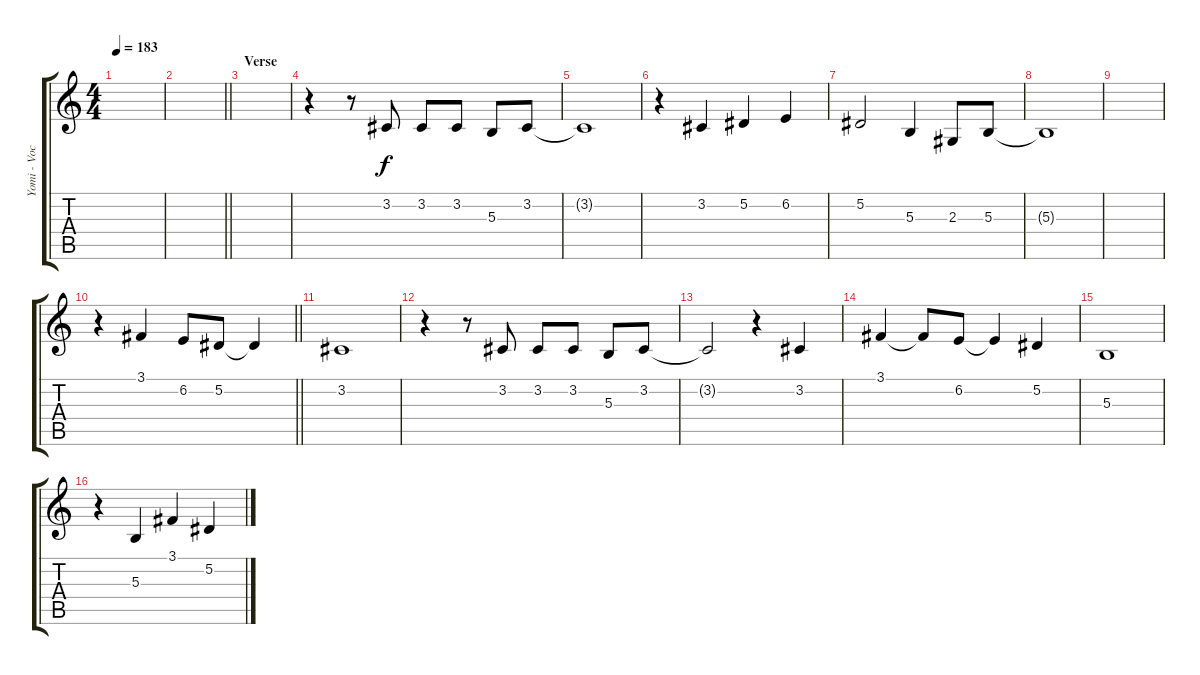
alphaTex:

\track ("Yomi - Vocals" "Yomi - Voc") {instrument lead6voice}
\staff {score tabs}
\tuning (Eb4 Bb3 Gb3 Db3 Ab2 Eb2) {hide}
\ts (4 4)
\tempo 183
\clef g2
\ks c
|
\barLineRight lightlight
|
\section ("" "Verse")
|
r.4 r.8 3.2.8 3.2.8 3.2.8 5.3.8 3.2.8 |
3.2{t}.1 |
r.4 3.2.4 5.2.4 6.2.4 |
5.2.2 5.3.4 2.3.8 5.3.8 |
5.3{t}.1 |
|
\barLineRight lightlight
r.4 3.1.4 6.2.8 5.2.8 5.2{t}.4 |
\section ("" "")
3.2.1 |
r.4 r.8 3.2.8 3.2.8 3.2.8 5.3.8 3.2.8 |
3.2{t}.2 r.4 3.2.4 |
3.1.4 3.1{t}.8 6.2.8 6.2{t}.4 5.2.4 |
5.3.1 |
r.4 5.3.4 3.1.4 5.2.4
